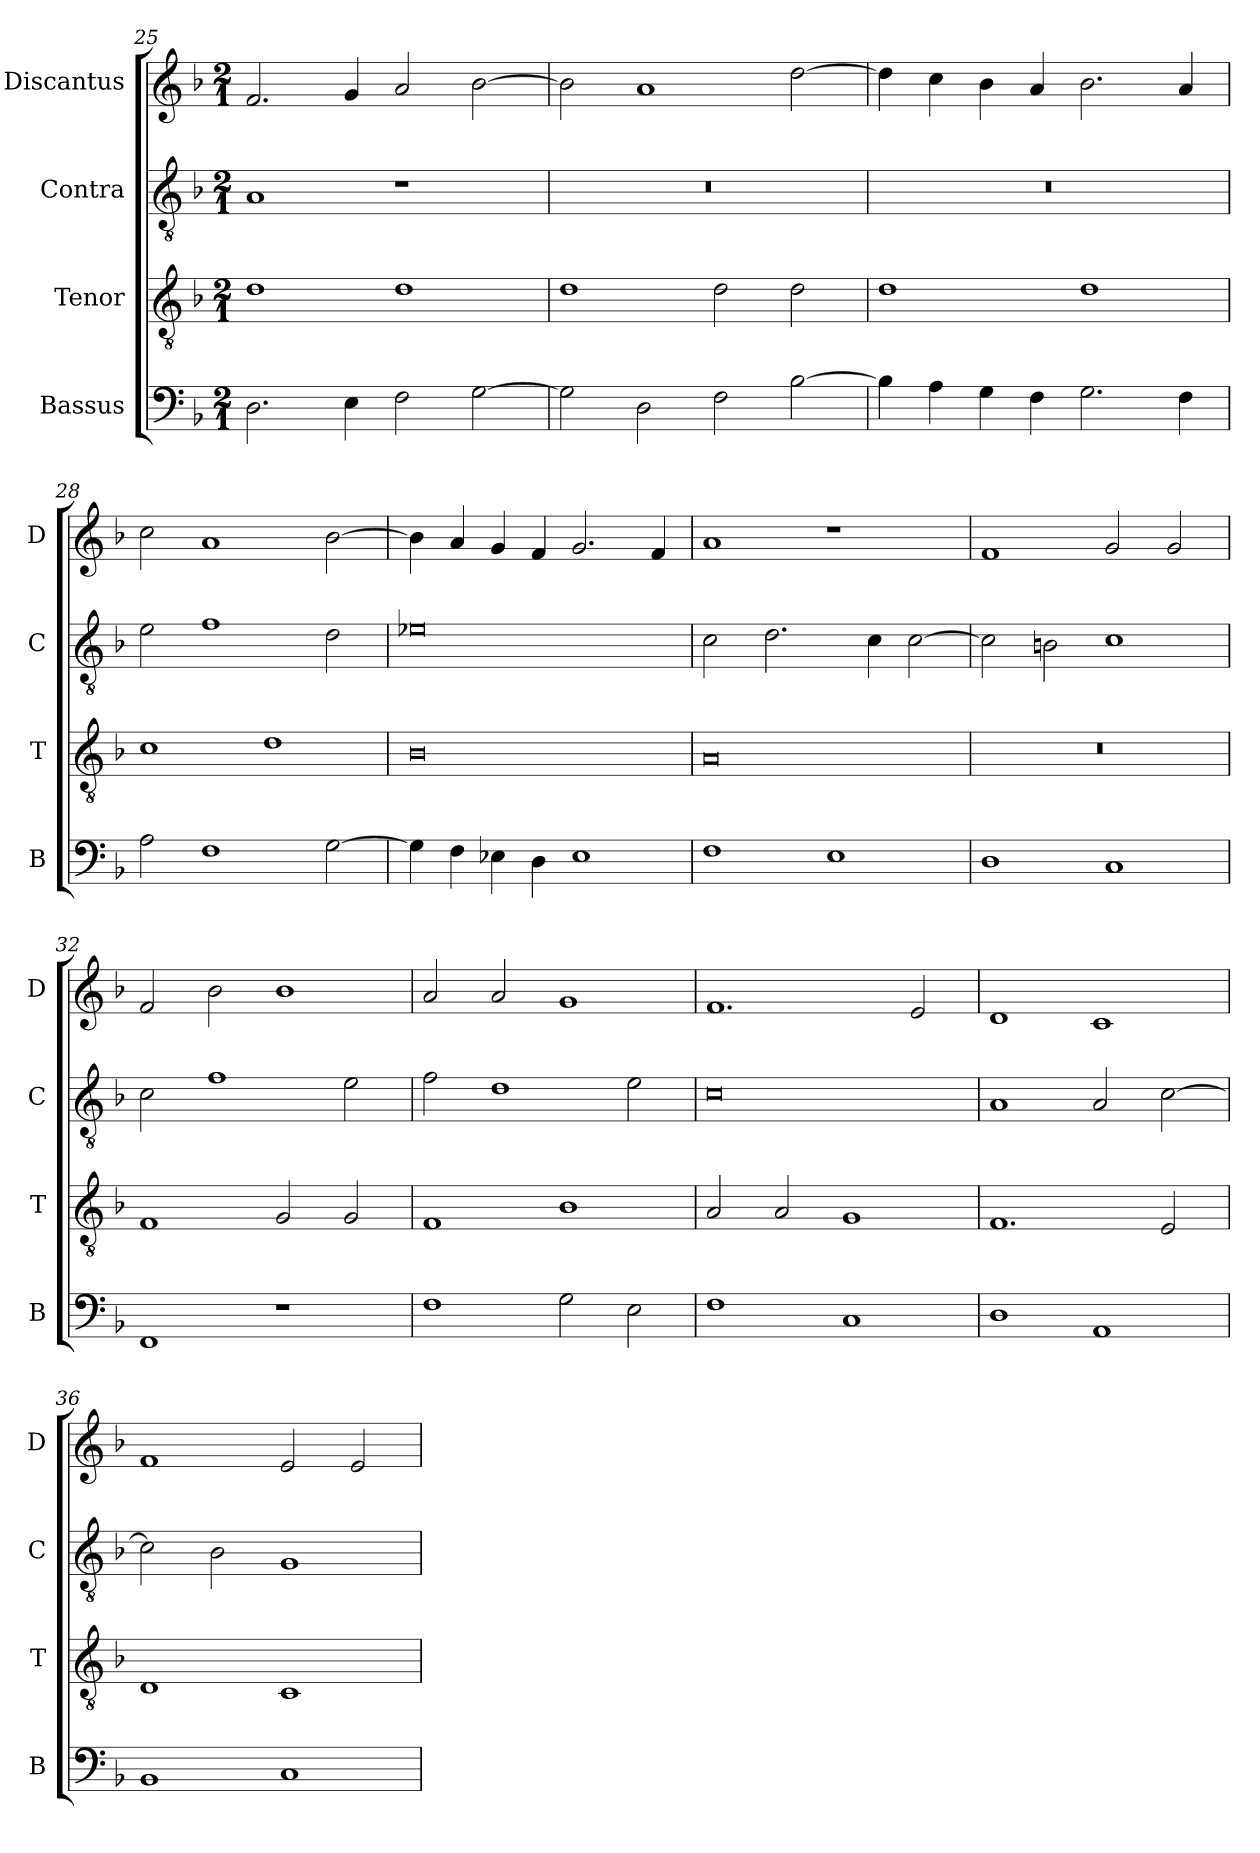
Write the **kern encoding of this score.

**kern	**kern	**kern	**kern
*part4	*part3	*part2	*part1
*staff4	*staff3	*staff2	*staff1
*I"Bassus	*I"Tenor	*I"Contra	*I"Discantus
*I'B	*I'T	*I'C	*I'D
*clefF4	*clefGv2	*clefGv2	*clefG2
*k[b-]	*k[b-]	*k[b-]	*k[b-]
*M2/1	*M2/1	*M2/1	*M2/1
=25	=25	=25	=25
2.D\	1d	1A	2.f/
4E\	.	.	4g/
2F\	1d	1r	2a/
[2G\	.	.	[2b-\
=26	=26	=26	=26
2G\]	1d	0r	2b-\]
2D\	.	.	1a
2F\	2d\	.	.
[2B-\	2d\	.	[2dd\
=27	=27	=27	=27
4B-\]	1d	0r	4dd\]
4A\	.	.	4cc\
4G\	.	.	4b-\
4F\	.	.	4a/
2.G\	1d	.	2.b-\
4F\	.	.	4a/
=28	=28	=28	=28
2A\	1c	2e\	2cc\
1F	.	1f	1a
.	1d	.	.
[2G\	.	2d\	[2b-\
=29	=29	=29	=29
4G\]	0B-	0e-X	4b-\]
4F\	.	.	4a/
4E-X\	.	.	4g/
4D\	.	.	4f/
1E-	.	.	2.g/
.	.	.	4f/
=30	=30	=30	=30
1F	0A	2c\	1a
.	.	2.d\	.
1E	.	.	1r
.	.	4c\	.
.	.	[2c\	.
=31	=31	=31	=31
1D	0r	2c\]	1f
.	.	2Bn\	.
1C	.	1c	2g/
.	.	.	2g/
=32	=32	=32	=32
1FF	1F	2c\	2f/
.	.	1f	2b-\
1r	2G/	.	1b-
.	2G/	2e\	.
=33	=33	=33	=33
1F	1F	2f\	2a/
.	.	1d	2a/
2G\	1B-	.	1g
2E\	.	2e\	.
=34	=34	=34	=34
1F	2A/	0c	1.f
.	2A/	.	.
1C	1G	.	.
.	.	.	2e/
=35	=35	=35	=35
1D	1.F	1A	1d
1AA	.	2A/	1c
.	2E/	[2c\	.
=36	=36	=36	=36
1BB-	1D	2c\]	1f
.	.	2B-\	.
1C	1C	1G	2e/
.	.	.	2e/
=	=	=	=
*-	*-	*-	*-
